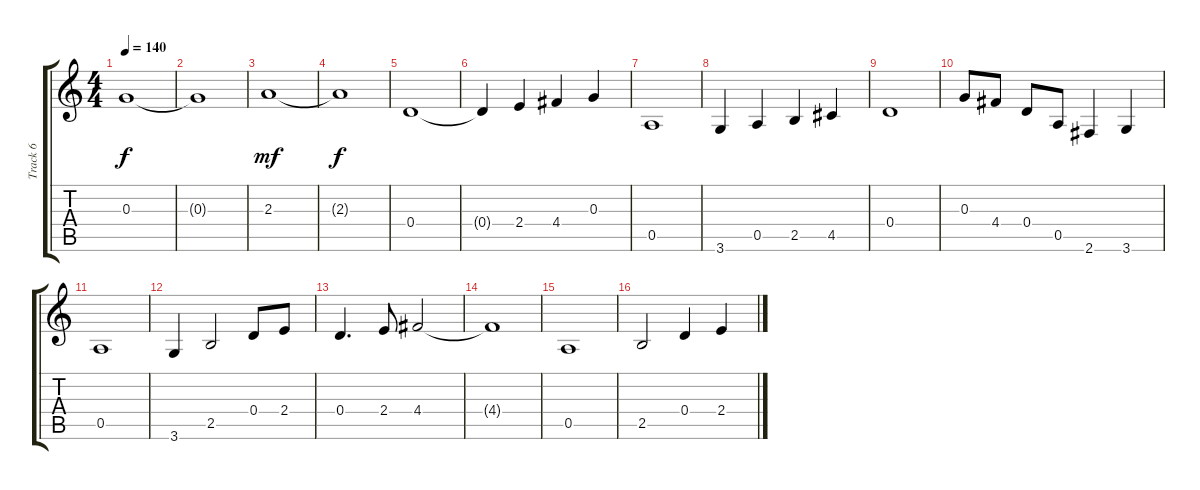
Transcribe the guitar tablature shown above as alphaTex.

\track ("Track 6" "Track 6") {instrument contrabass}
\staff {score tabs}
\tuning (E4 B3 G3 D3 A2 E2) {hide}
\ts (4 4)
\tempo 140
\clef g2
\ks c
0.3.1{dy f} |
0.3{t}.1 |
2.3.1{dy mf} |
2.3{t}.1{dy f} |
0.4.1 |
0.4{t}.4 2.4.4 4.4.4 0.3.4 |
0.5.1 |
3.6.4 0.5.4 2.5.4 4.5.4 |
0.4.1 |
0.3.8 4.4.8 0.4.8 0.5.8 2.6.4 3.6.4 |
0.5.1 |
3.6.4 2.5.2 0.4.8 2.4.8 |
0.4.4{d} 2.4.8 4.4.2 |
4.4{t}.1 |
0.5.1 |
2.5.2 0.4.4 2.4.4
